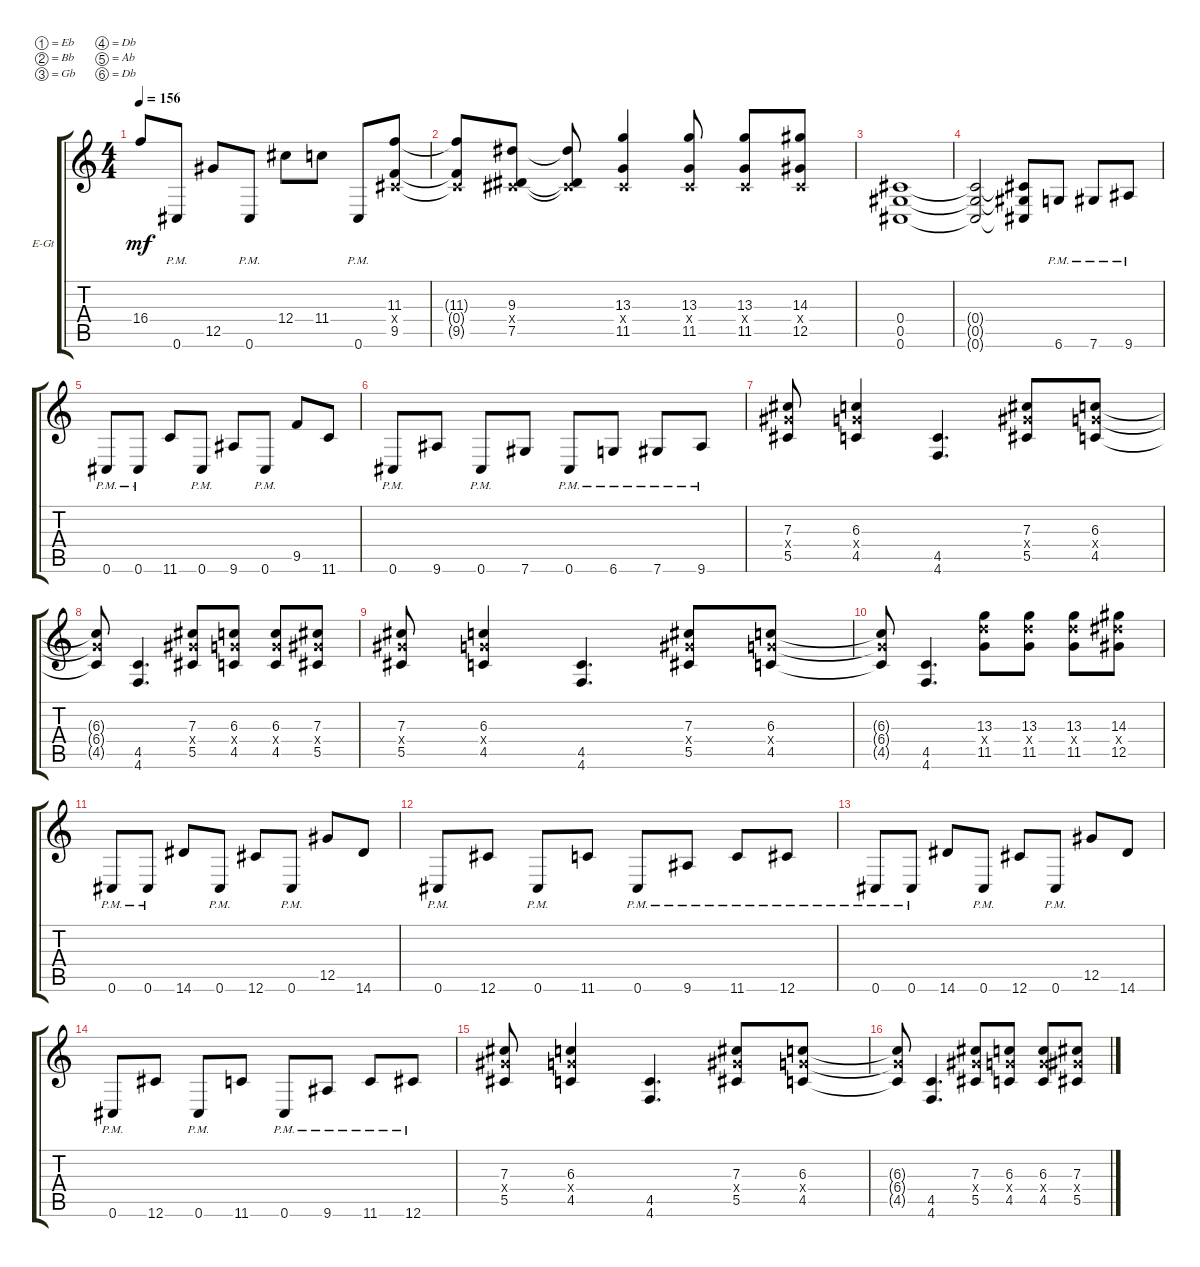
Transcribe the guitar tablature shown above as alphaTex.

\defaultSystemsLayout 4
\bracketExtendMode groupsimilarinstruments
\firstSystemTrackNameOrientation horizontal
\otherSystemsTrackNameOrientation horizontal
\track ("Vyacheslaw Browko" "E-Gt") {instrument distortionguitar}
\staff {score tabs}
\tuning (Eb4 Bb3 Gb3 Db3 Ab2 Db2)
\ts (4 4)
\tempo 156
\clef g2
\ks c
16.4.8{dy mf} 0.6{pm}.8 12.5.8 0.6{pm}.8 12.4.8 11.4.8 0.6{pm}.8 (9.5 0.4{x} 11.3).8 |
(11.3{t} 0.4{x t} 9.5{t}).8 (9.3 7.5 0.4{x}).8 (0.4{x t} 9.3{t} 7.5{t}).8 (13.3 11.5 0.4{x}).4 (13.3 11.5 0.4{x}).8 (13.3 11.5 0.4{x}).8 (14.3 0.4{x} 12.5).8 |
(0.4 0.5 0.6).1 |
(0.6{t} 0.5{t} 0.4{t}).2 (0.5{t} 0.4{t} 0.6{t}).8 6.6{pm}.8 7.6{pm}.8 9.6{pm}.8 |
0.6{pm}.8 0.6{pm}.8 11.6.8 0.6{pm}.8 9.6.8 0.6{pm}.8 9.5.8 11.6.8 |
0.6{pm}.8 9.6.8 0.6{pm}.8 7.6.8 0.6{pm}.8 6.6{pm}.8 7.6{pm}.8 9.6{pm}.8 |
(7.4{x} 5.5 7.3).8 (6.4{x} 4.5 6.3).4 (4.6 4.5).4{d} (7.4{x} 5.5 7.3).8 (6.4{x} 4.5 6.3).8 |
(6.4{x t} 4.5{t} 6.3{t}).8 (4.5 4.6).4{d} (5.5 7.4{x} 7.3).8 (4.5 6.4{x} 6.3).8 (4.5 6.4{x} 6.3).8 (5.5 7.4{x} 7.3).8 |
(7.4{x} 5.5 7.3).8 (6.4{x} 4.5 6.3).4 (4.6 4.5).4{d} (7.4{x} 5.5 7.3).8 (6.4{x} 4.5 6.3).8 |
(6.4{x t} 4.5{t} 6.3{t}).8 (4.5 4.6).4{d} (11.5 13.4{x} 13.3).8 (11.5 13.4{x} 13.3).8 (11.5 13.4{x} 13.3).8 (12.5 14.4{x} 14.3).8 |
0.6{pm}.8 0.6{pm}.8 14.6.8 0.6{pm}.8 12.6.8 0.6{pm}.8 12.5.8 14.6.8 |
0.6{pm}.8 12.6.8 0.6{pm}.8 11.6.8 0.6{pm}.8 9.6{pm}.8 11.6{pm}.8 12.6{pm}.8 |
0.6{pm}.8 0.6{pm}.8 14.6.8 0.6{pm}.8 12.6.8 0.6{pm}.8 12.5.8 14.6.8 |
0.6{pm}.8 12.6.8 0.6{pm}.8 11.6.8 0.6{pm}.8 9.6{pm}.8 11.6{pm}.8 12.6{pm}.8 |
(7.4{x} 5.5 7.3).8 (6.4{x} 4.5 6.3).4 (4.6 4.5).4{d} (7.4{x} 5.5 7.3).8 (6.4{x} 4.5 6.3).8 |
(6.4{x t} 4.5{t} 6.3{t}).8 (4.5 4.6).4{d} (5.5 7.4{x} 7.3).8 (4.5 6.4{x} 6.3).8 (4.5 6.4{x} 6.3).8 (5.5 7.4{x} 7.3).8
